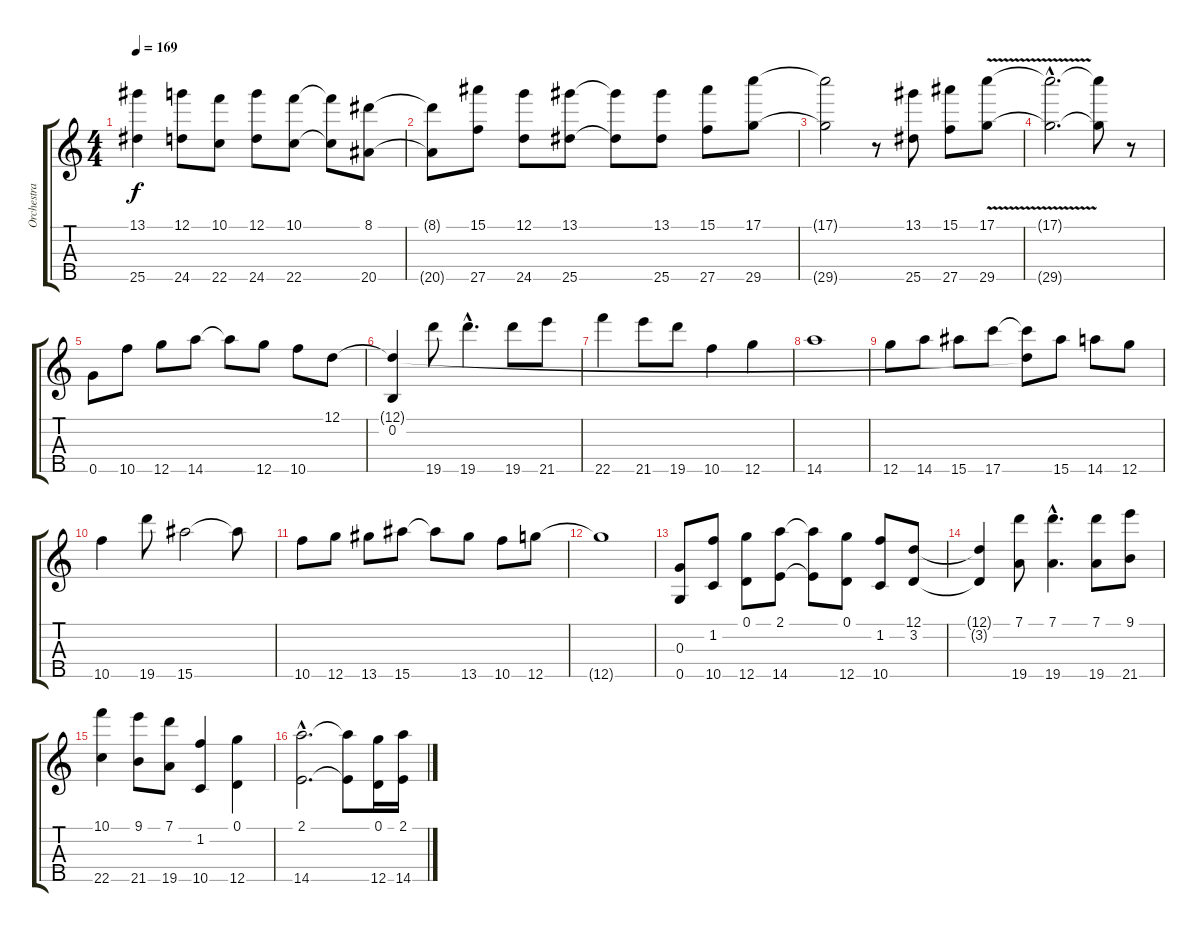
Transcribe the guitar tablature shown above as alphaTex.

\track ("Orchestra" "Orchestra") {instrument tremolostrings}
\staff {score tabs}
\tuning (D4 B3 G3 D3 G4) {hide}
\ts (4 4)
\tempo 169
\clef g2
\ks c
(13.1{t} 25.5{t}).4{dy f} (12.1 24.5).8 (10.1 22.5).8 (12.1 24.5).8 (10.1 22.5).8 (10.1{t} 22.5{t}).8 (8.1 20.5).8 |
(8.1{t} 20.5{t}).8 (15.1 27.5).8 (12.1 24.5).8 (13.1 25.5).8 (13.1{t} 25.5{t}).8 (13.1 25.5).8 (15.1 27.5).8 (17.1 29.5).8 |
(17.1{t} 29.5{t}).2 r.8 (13.1 25.5).8 (15.1 27.5).8 (17.1{v} 29.5{v}).8 |
(17.1{hac t} 29.5{hac t}).2{d} (17.1{t} 29.5{t}).8 r.8 |
0.5.8 10.5.8 12.5.8 14.5.8 14.5{t}.8 12.5.8 10.5.8 12.1.8 |
(12.1{t} 0.2).4 19.5.8 19.5{hac}.4{d} 19.5.8 21.5.8 |
22.5.4 21.5.8 19.5.8 10.5.4 12.5.4 |
14.5.1 |
12.5.8 14.5.8 15.5.8 17.5.8 (12.1{t} 17.5{t}).8 15.5.8 14.5.8 12.5.8 |
10.5.4 19.5.8 15.5.2 15.5{t}.8 |
10.5.8 12.5.8 13.5.8 15.5.8 15.5{t}.8 13.5.8 10.5.8 12.5.8 |
12.5{t}.1 |
(0.3 0.5).8 (1.2 10.5).8 (0.1 12.5).8 (2.1 14.5).8 (2.1{t} 14.5{t}).8 (0.1 12.5).8 (1.2 10.5).8 (12.1 3.2).8 |
(12.1{t} 3.2{t}).4 (7.1 19.5).8 (7.1{hac} 19.5{hac}).4{d} (7.1 19.5).8 (9.1 21.5).8 |
(10.1 22.5).4 (9.1 21.5).8 (7.1 19.5).8 (1.2 10.5).4 (0.1 12.5).4 |
(2.1{hac} 14.5{hac}).2{d} (2.1{t} 14.5{t}).8 (0.1 12.5).16 (2.1 14.5).16
